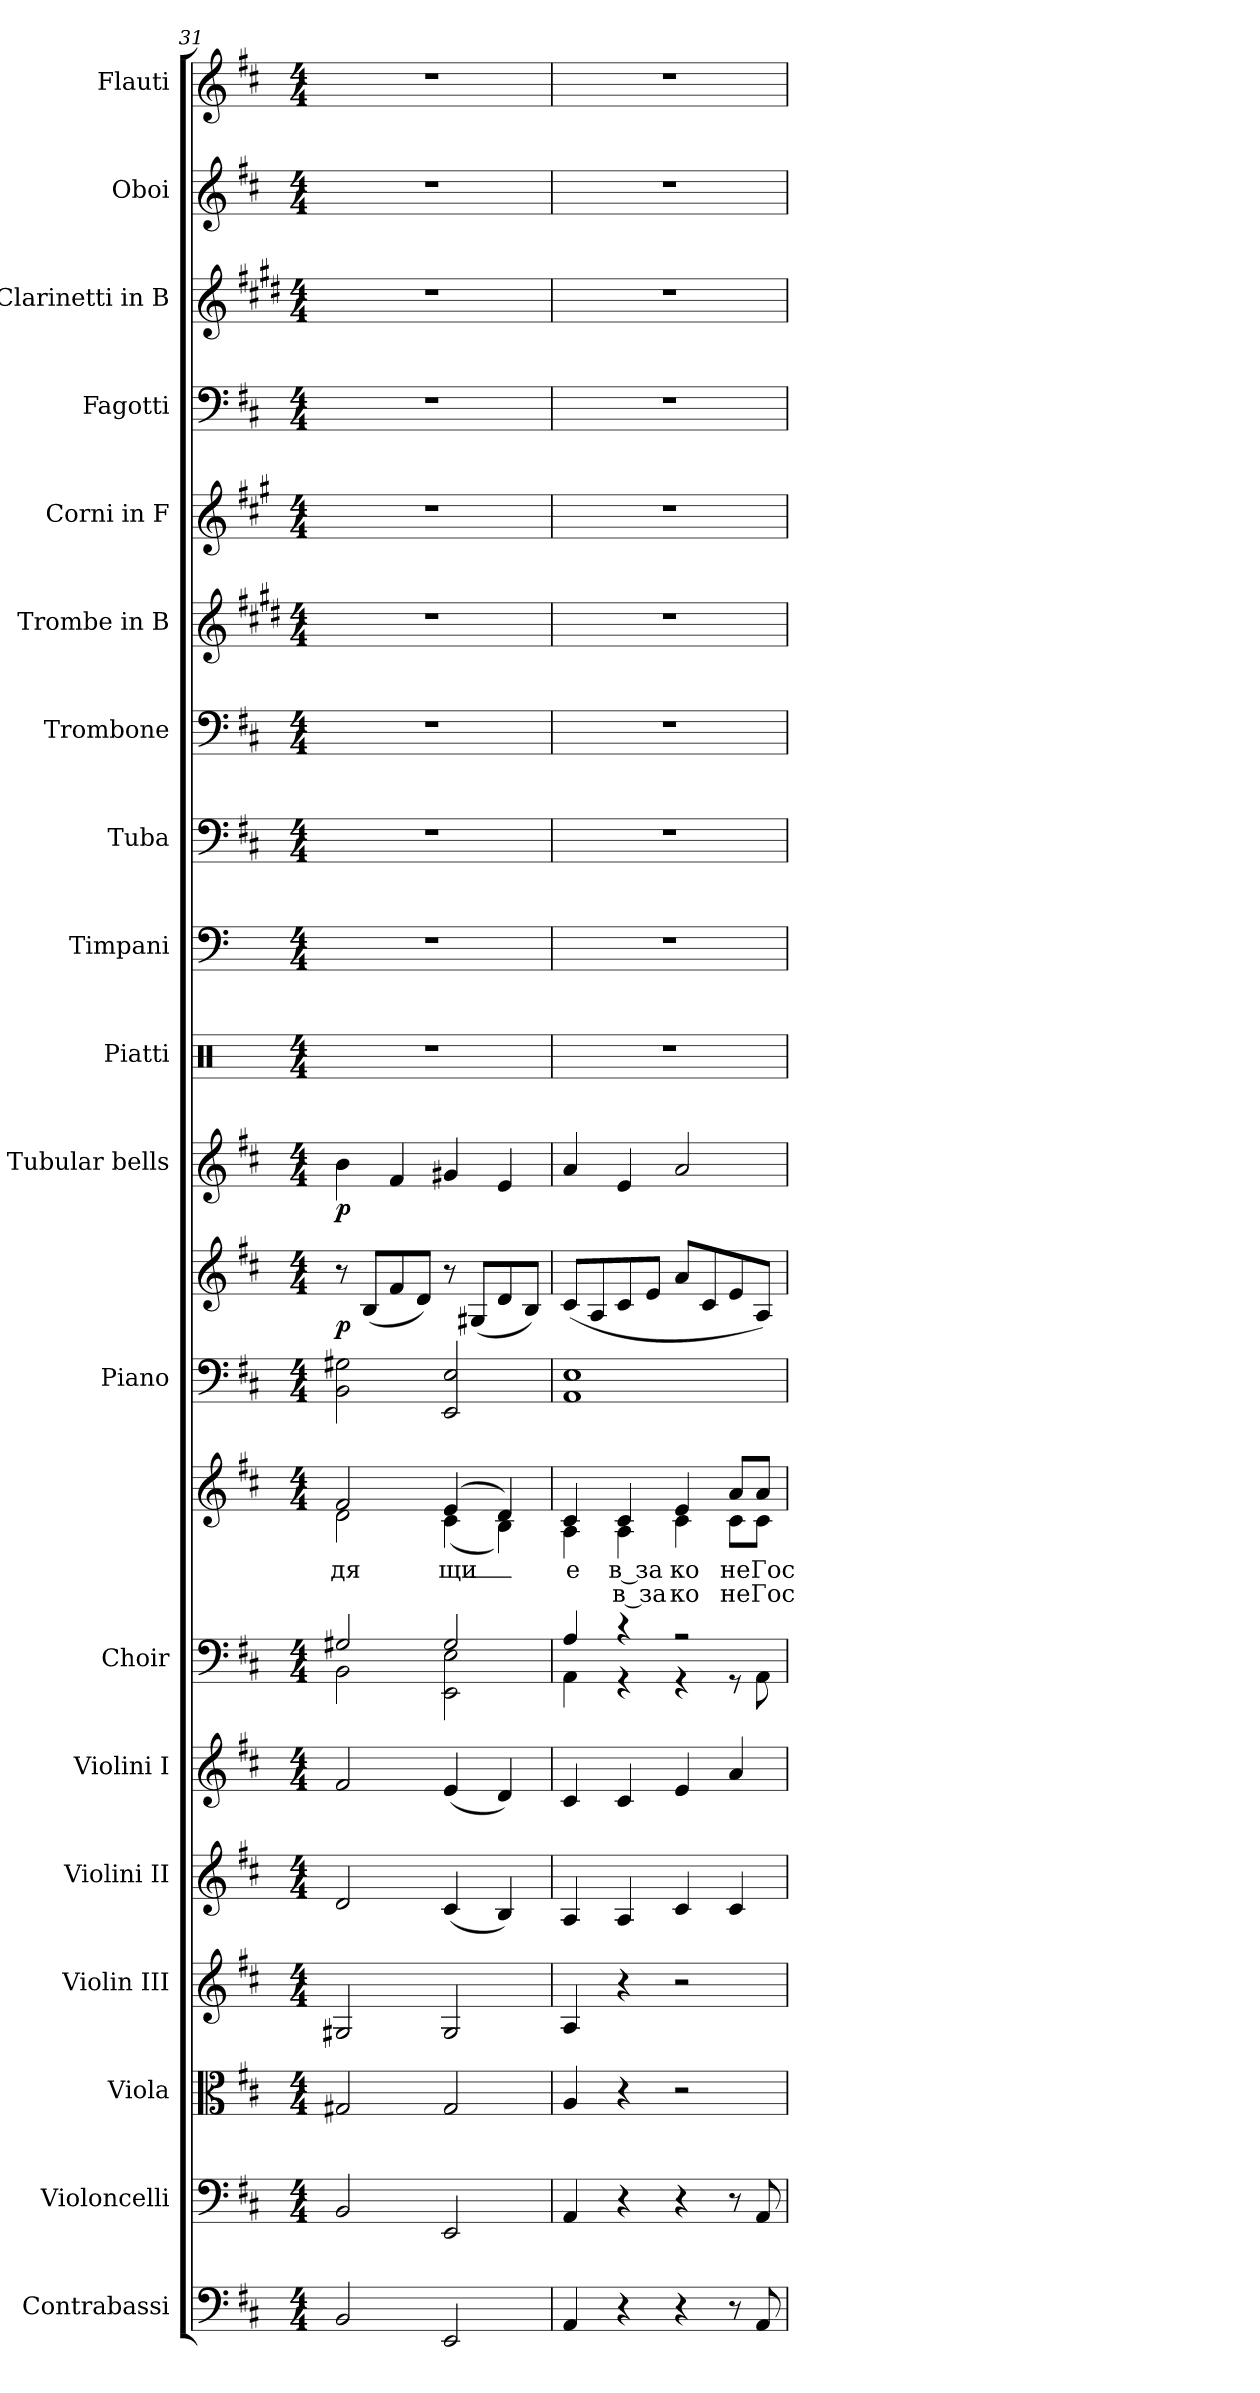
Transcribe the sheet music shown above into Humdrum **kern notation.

**kern	**kern	**kern	**kern	**kern	**kern	**kern	**kern	**text	**text	**kern	**kern	**dynam	**kern	**dynam	**kern	**kern	**kern	**kern	**kern	**kern	**kern	**kern	**kern	**kern
*part19	*part18	*part17	*part16	*part15	*part14	*part13	*part13	*part13	*part13	*part12	*part12	*part12	*part11	*part11	*part10	*part9	*part8	*part7	*part6	*part5	*part4	*part3	*part2	*part1
*staff21	*staff20	*staff19	*staff18	*staff17	*staff16	*staff15	*staff14	*staff14	*staff14	*staff13	*staff12	*staff12/13	*staff11	*staff11	*staff10	*staff9	*staff8	*staff7	*staff6	*staff5	*staff4	*staff3	*staff2	*staff1
*I"Contrabassi	*I"Violoncelli	*I"Viola	*I"Violin III	*I"Violini II	*I"Violini I	*I"Choir	*	*	*	*I"Piano	*	*	*I"Tubular bells	*	*I"Piatti	*I"Timpani	*I"Tuba	*I"Trombone	*I"Trombe in B	*I"Corni in F	*I"Fagotti	*I"Clarinetti in B	*I"Oboi	*I"Flauti
*	*	*	*I'Vln. II	*	*	*	*	*	*	*	*	*	*	*	*	*	*	*	*	*	*	*	*	*
*clefF4	*clefF4	*clefC3	*clefG2	*clefG2	*clefG2	*clefF4	*clefG2	*	*	*clefF4	*clefG2	*	*clefG2	*	*clefX	*clefF4	*clefF4	*clefF4	*clefG2	*clefG2	*clefF4	*clefG2	*clefG2	*clefG2
*ITrd7c12	*	*	*	*	*	*	*	*	*	*	*	*	*	*	*	*	*	*	*ITrd1c2	*ITrd4c7	*	*ITrd1c2	*	*
*k[f#c#]	*k[f#c#]	*k[f#c#]	*k[f#c#]	*k[f#c#]	*k[f#c#]	*k[f#c#]	*k[f#c#]	*	*	*k[f#c#]	*k[f#c#]	*	*k[f#c#]	*	*k[]	*k[]	*k[f#c#]	*k[f#c#]	*k[f#c#]	*k[f#c#]	*k[f#c#]	*k[f#c#]	*k[f#c#]	*k[f#c#]
*D:	*D:	*D:	*D:	*D:	*D:	*D:	*D:	*	*	*D:	*D:	*	*D:	*	*C:	*C:	*D:	*D:	*D:	*D:	*D:	*D:	*D:	*D:
*M4/4	*M4/4	*M4/4	*M4/4	*M4/4	*M4/4	*M4/4	*M4/4	*	*	*M4/4	*M4/4	*	*M4/4	*	*M4/4	*M4/4	*M4/4	*M4/4	*M4/4	*M4/4	*M4/4	*M4/4	*M4/4	*M4/4
=31	=31	=31	=31	=31	=31	=31	=31	=31	=31	=31	=31	=31	=31	=31	=31	=31	=31	=31	=31	=31	=31	=31	=31	=31
*	*	*	*	*	*	*^	*^	*	*	*	*	*	*	*	*	*	*	*	*	*	*	*	*	*
!	!	!	!	!	!	!	!	!	!	!LO:LY:b:color=#000000	!	!	!	!	!	!	!	!	!	!	!	!	!	!	!	!
2BBBi/	2BBi/	2G#Xi/	2G#Xi/	2di/	2f#i/	2G#Xi/	2BBi\	2f#i/	2di\	дя_	.	2BBi\ 2G#Xi	8r	p	4bi\	p	1r	1r	1r	1r	1r	1r	1r	1r	1r	1r
.	.	.	.	.	.	.	.	.	.	.	.	.	(8Bi/L	.	.	.	.	.	.	.	.	.	.	.	.	.
.	.	.	.	.	.	.	.	.	.	.	.	.	8f#i/	.	4f#i/	.	.	.	.	.	.	.	.	.	.	.
.	.	.	.	.	.	.	.	.	.	.	.	.	8di/J)	.	.	.	.	.	.	.	.	.	.	.	.	.
!	!	!	!	!	!	!	!	!	!	!LO:LY:b:color=#000000	!	!	!	!	!	!	!	!	!	!	!	!	!	!	!	!
2EEEi/	2EEi/	2G#i/	2G#i/	(4c#i/	(4ei/	2G#i/	2EEi\ 2Ei	(4ei/	(4c#i\	щи_	.	2EEi/ 2Ei	8r	.	4g#Xi/	.	.	.	.	.	.	.	.	.	.	.
.	.	.	.	.	.	.	.	.	.	.	.	.	(8G#Xi/L	.	.	.	.	.	.	.	.	.	.	.	.	.
.	.	.	.	4Bi/)	4di/)	.	.	4di/)	4Bi\)	.	.	.	8di/	.	4ei/	.	.	.	.	.	.	.	.	.	.	.
.	.	.	.	.	.	.	.	.	.	.	.	.	8Bi/J)	.	.	.	.	.	.	.	.	.	.	.	.	.
!!LO:PB:g=z
=32	=32	=32	=32	=32	=32	=32	=32	=32	=32	=32	=32	=32	=32	=32	=32	=32	=32	=32	=32	=32	=32	=32	=32	=32	=32	=32
!	!	!	!	!	!	!	!	!	!	!LO:LY:b:color=#000000	!	!	!	!	!	!	!	!	!	!	!	!	!	!	!	!
4AAAi/	4AAi/	4Ai/	4Ai/	4Ai/	4c#i/	4Ai/	4AAi\	4c#i/	4Ai\	е	.	1AAi 1Ei	(8c#i/L	.	4ai/	.	1r	1r	1r	1r	1r	1r	1r	1r	1r	1r
.	.	.	.	.	.	.	.	.	.	.	.	.	8Ai/	.	.	.	.	.	.	.	.	.	.	.	.	.
!	!	!	!	!	!	!	!	!	!	!LO:LY:a:color=#000000	!LO:LY:b:color=#000000	!	!	!	!	!	!	!	!	!	!	!	!	!	!	!
4r	4r	4r	4r	4Ai/	4c#i/	4r	4r	4c#i/	4Ai\	в за_	в за_	.	8c#i/	.	4ei/	.	.	.	.	.	.	.	.	.	.	.
.	.	.	.	.	.	.	.	.	.	.	.	.	8ei/J	.	.	.	.	.	.	.	.	.	.	.	.	.
!	!	!	!	!	!	!	!	!	!	!LO:LY:a:color=#000000	!LO:LY:b:color=#000000	!	!	!	!	!	!	!	!	!	!	!	!	!	!	!
4r	4r	2r	2r	4c#i/	4ei/	2r	4r	4ei/	4c#i\	ко_	ко_	.	8ai/L	.	2ai/	.	.	.	.	.	.	.	.	.	.	.
.	.	.	.	.	.	.	.	.	.	.	.	.	8c#i/	.	.	.	.	.	.	.	.	.	.	.	.	.
!	!	!	!	!	!	!	!	!	!	!LO:LY:a:color=#000000	!LO:LY:b:color=#000000	!	!	!	!	!	!	!	!	!	!	!	!	!	!	!
8r	8r	.	.	4c#i/	4ai/	.	8r	8ai/L	8c#i\L	не	не	.	8ei/	.	.	.	.	.	.	.	.	.	.	.	.	.
!	!	!	!	!	!	!	!	!	!	!LO:LY:a:color=#000000	!LO:LY:b:color=#000000	!	!	!	!	!	!	!	!	!	!	!	!	!	!	!
8AAAi/	8AAi/	.	.	.	.	.	8AAi\	8ai/J	8c#i\J	Гос_	Гос_	.	8Ai/J)	.	.	.	.	.	.	.	.	.	.	.	.	.
*	*	*	*	*	*	*v	*v	*	*	*	*	*	*	*	*	*	*	*	*	*	*	*	*	*	*	*
*	*	*	*	*	*	*	*v	*v	*	*	*	*	*	*	*	*	*	*	*	*	*	*	*	*	*
=	=	=	=	=	=	=	=	=	=	=	=	=	=	=	=	=	=	=	=	=	=	=	=	=
*-	*-	*-	*-	*-	*-	*-	*-	*-	*-	*-	*-	*-	*-	*-	*-	*-	*-	*-	*-	*-	*-	*-	*-	*-
